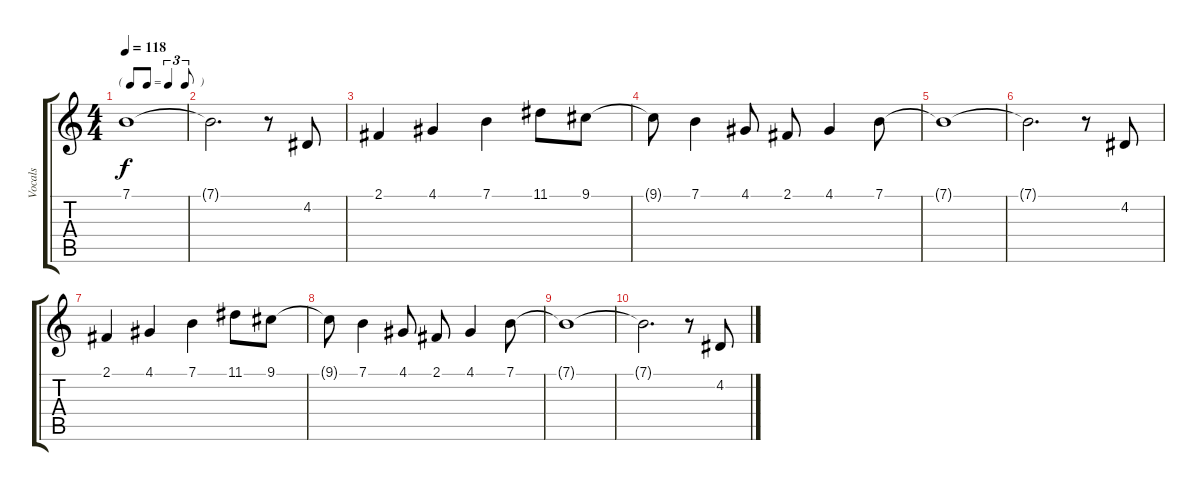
\track ("Vocals" "Vocals") {instrument altosax}
\staff {score tabs}
\tuning (E4 B3 G3 D3 A2 E2) {hide}
\ts (4 4)
\tf triplet8th
\tempo 118
\clef g2
\ks c
7.1{t}.1{dy f} |
7.1{t}.2{d} r.8 4.2.8 |
2.1.4 4.1.4 7.1.4 11.1.8 9.1.8 |
9.1{t}.8 7.1.4 4.1.8 2.1.8 4.1.4 7.1.8 |
7.1{t}.1 |
7.1{t}.2{d volume 13} r.8 4.2.8 |
2.1.4{volume 10} 4.1.4 7.1.4 11.1.8 9.1.8 |
9.1{t}.8{volume 7} 7.1.4 4.1.8 2.1.8 4.1.4 7.1.8 |
7.1{t}.1{volume 4} |
7.1{t}.2{d volume 1} r.8 4.2.8
